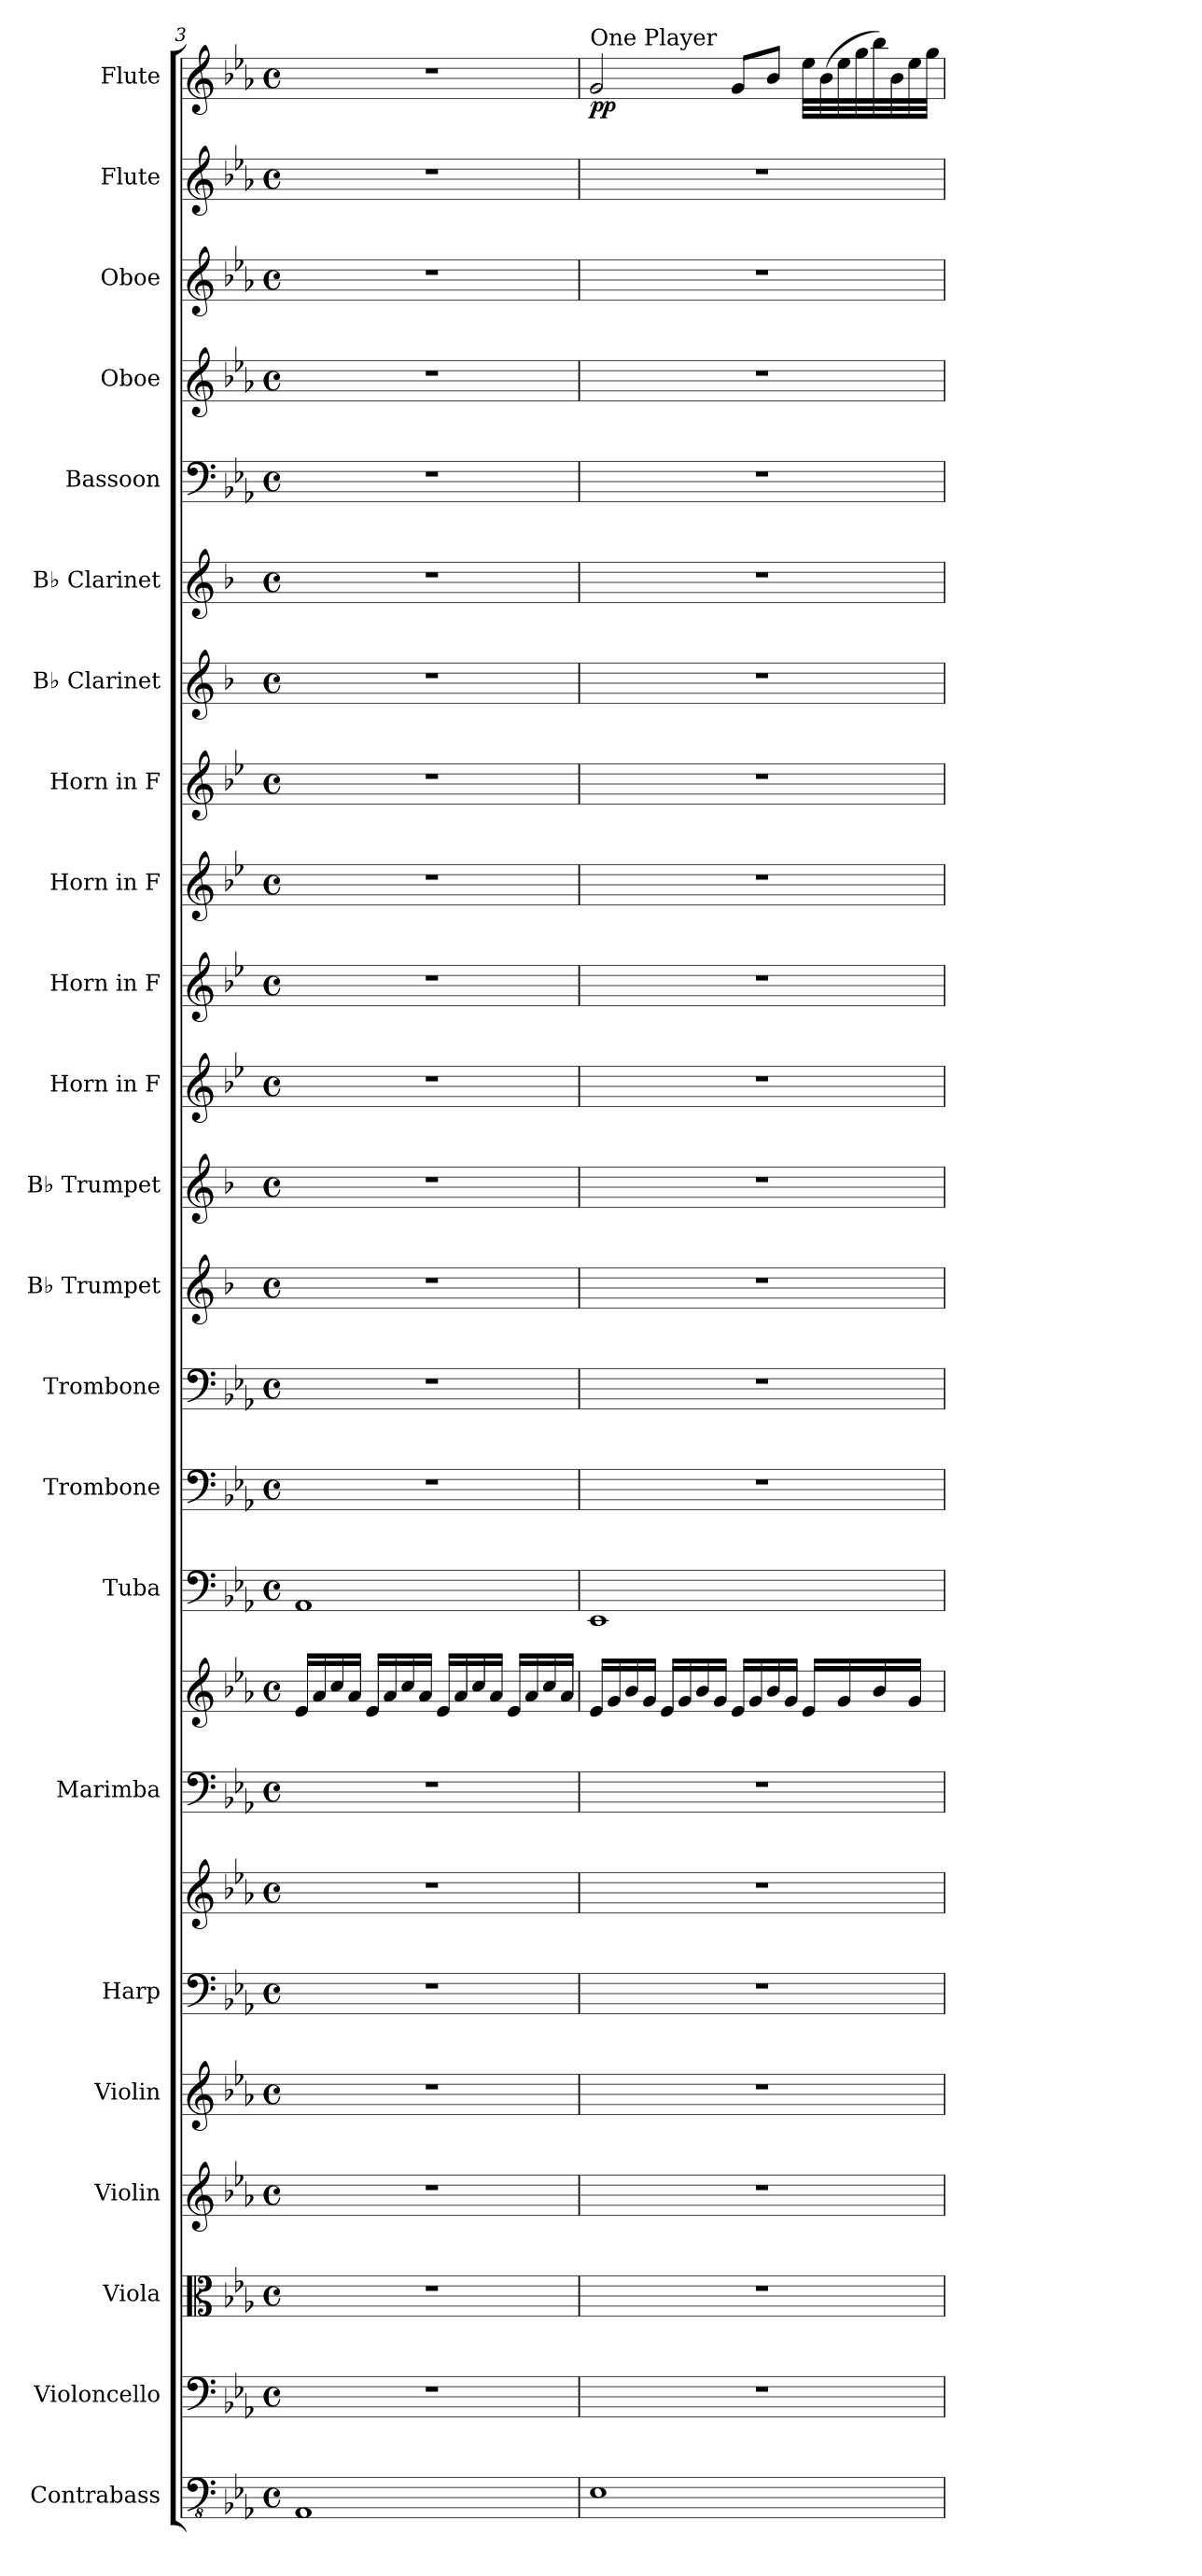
**kern	**kern	**kern	**kern	**kern	**kern	**kern	**kern	**kern	**kern	**kern	**kern	**kern	**kern	**kern	**kern	**kern	**kern	**kern	**kern	**kern	**kern	**kern	**kern	**kern	**dynam
*part23	*part22	*part21	*part20	*part19	*part18	*part18	*part17	*part17	*part16	*part15	*part14	*part13	*part12	*part11	*part10	*part9	*part8	*part7	*part6	*part5	*part4	*part3	*part2	*part1	*part1
*staff25	*staff24	*staff23	*staff22	*staff21	*staff20	*staff19	*staff18	*staff17	*staff16	*staff15	*staff14	*staff13	*staff12	*staff11	*staff10	*staff9	*staff8	*staff7	*staff6	*staff5	*staff4	*staff3	*staff2	*staff1	*staff1
*I"Contrabass	*I"Violoncello	*I"Viola	*I"Violin	*I"Violin	*I"Harp	*	*I"Marimba	*	*I"Tuba	*I"Trombone	*I"Trombone	*I"B♭ Trumpet	*I"B♭ Trumpet	*I"Horn in F	*I"Horn in F	*I"Horn in F	*I"Horn in F	*I"B♭ Clarinet	*I"B♭ Clarinet	*I"Bassoon	*I"Oboe	*I"Oboe	*I"Flute	*I"Flute	*
*I'Cb.	*I'Vlc.	*I'Vla.	*I'Vln.	*I'Vln.	*I'Hrp.	*	*I'Mrm.	*	*I'Tba.	*I'Trb.	*I'Trb.	*I'B♭ Tpt.	*I'B♭ Tpt.	*	*	*	*	*I'B♭ Cl.	*I'B♭ Cl.	*I'Bsn.	*I'Ob.	*I'Ob.	*I'Fl.	*I'Fl.	*
*clefFv4	*clefF4	*clefC3	*clefG2	*clefG2	*clefF4	*clefG2	*clefF4	*clefG2	*clefF4	*clefF4	*clefF4	*clefG2	*clefG2	*clefG2	*clefG2	*clefG2	*clefG2	*clefG2	*clefG2	*clefF4	*clefG2	*clefG2	*clefG2	*clefG2	*
*	*	*	*	*	*	*	*	*	*	*	*	*ITrd1c2	*ITrd1c2	*ITrd4c7	*ITrd4c7	*ITrd4c7	*ITrd4c7	*ITrd1c2	*ITrd1c2	*	*	*	*	*	*
*k[b-e-a-]	*k[b-e-a-]	*k[b-e-a-]	*k[b-e-a-]	*k[b-e-a-]	*k[b-e-a-]	*k[b-e-a-]	*k[b-e-a-]	*k[b-e-a-]	*k[b-e-a-]	*k[b-e-a-]	*k[b-e-a-]	*k[b-e-a-]	*k[b-e-a-]	*k[b-e-a-]	*k[b-e-a-]	*k[b-e-a-]	*k[b-e-a-]	*k[b-e-a-]	*k[b-e-a-]	*k[b-e-a-]	*k[b-e-a-]	*k[b-e-a-]	*k[b-e-a-]	*k[b-e-a-]	*
*M4/4	*M4/4	*M4/4	*M4/4	*M4/4	*M4/4	*M4/4	*M4/4	*M4/4	*M4/4	*M4/4	*M4/4	*M4/4	*M4/4	*M4/4	*M4/4	*M4/4	*M4/4	*M4/4	*M4/4	*M4/4	*M4/4	*M4/4	*M4/4	*M4/4	*
*met(c)	*met(c)	*met(c)	*met(c)	*met(c)	*met(c)	*met(c)	*met(c)	*met(c)	*met(c)	*met(c)	*met(c)	*met(c)	*met(c)	*met(c)	*met(c)	*met(c)	*met(c)	*met(c)	*met(c)	*met(c)	*met(c)	*met(c)	*met(c)	*met(c)	*
=3	=3	=3	=3	=3	=3	=3	=3	=3	=3	=3	=3	=3	=3	=3	=3	=3	=3	=3	=3	=3	=3	=3	=3	=3	=3
1AAA-	1r	1r	1r	1r	1r	1r	1r	16e-/LL	1AA-	1r	1r	1r	1r	1r	1r	1r	1r	1r	1r	1r	1r	1r	1r	1r	.
.	.	.	.	.	.	.	.	16a-/	.	.	.	.	.	.	.	.	.	.	.	.	.	.	.	.	.
.	.	.	.	.	.	.	.	16cc/	.	.	.	.	.	.	.	.	.	.	.	.	.	.	.	.	.
.	.	.	.	.	.	.	.	16a-/JJ	.	.	.	.	.	.	.	.	.	.	.	.	.	.	.	.	.
.	.	.	.	.	.	.	.	16e-/LL	.	.	.	.	.	.	.	.	.	.	.	.	.	.	.	.	.
.	.	.	.	.	.	.	.	16a-/	.	.	.	.	.	.	.	.	.	.	.	.	.	.	.	.	.
.	.	.	.	.	.	.	.	16cc/	.	.	.	.	.	.	.	.	.	.	.	.	.	.	.	.	.
.	.	.	.	.	.	.	.	16a-/JJ	.	.	.	.	.	.	.	.	.	.	.	.	.	.	.	.	.
.	.	.	.	.	.	.	.	16e-/LL	.	.	.	.	.	.	.	.	.	.	.	.	.	.	.	.	.
.	.	.	.	.	.	.	.	16a-/	.	.	.	.	.	.	.	.	.	.	.	.	.	.	.	.	.
.	.	.	.	.	.	.	.	16cc/	.	.	.	.	.	.	.	.	.	.	.	.	.	.	.	.	.
.	.	.	.	.	.	.	.	16a-/JJ	.	.	.	.	.	.	.	.	.	.	.	.	.	.	.	.	.
.	.	.	.	.	.	.	.	16e-/LL	.	.	.	.	.	.	.	.	.	.	.	.	.	.	.	.	.
.	.	.	.	.	.	.	.	16a-/	.	.	.	.	.	.	.	.	.	.	.	.	.	.	.	.	.
.	.	.	.	.	.	.	.	16cc/	.	.	.	.	.	.	.	.	.	.	.	.	.	.	.	.	.
.	.	.	.	.	.	.	.	16a-/JJ	.	.	.	.	.	.	.	.	.	.	.	.	.	.	.	.	.
!!LO:PB:g=z
=4	=4	=4	=4	=4	=4	=4	=4	=4	=4	=4	=4	=4	=4	=4	=4	=4	=4	=4	=4	=4	=4	=4	=4	=4	=4
!	!	!	!	!	!	!	!	!	!	!	!	!	!	!	!	!	!	!	!	!	!	!	!	!LO:TX:a:t=One Player	!
!	!	!	!	!	!	!	!	!	!	!	!	!	!	!	!	!	!	!	!	!	!	!	!	!	!LO:DY:b
1EE-	1r	1r	1r	1r	1r	1r	1r	16e-/LL	1EE-	1r	1r	1r	1r	1r	1r	1r	1r	1r	1r	1r	1r	1r	1r	2g/	pp
.	.	.	.	.	.	.	.	16g/	.	.	.	.	.	.	.	.	.	.	.	.	.	.	.	.	.
.	.	.	.	.	.	.	.	16b-/	.	.	.	.	.	.	.	.	.	.	.	.	.	.	.	.	.
.	.	.	.	.	.	.	.	16g/JJ	.	.	.	.	.	.	.	.	.	.	.	.	.	.	.	.	.
.	.	.	.	.	.	.	.	16e-/LL	.	.	.	.	.	.	.	.	.	.	.	.	.	.	.	.	.
.	.	.	.	.	.	.	.	16g/	.	.	.	.	.	.	.	.	.	.	.	.	.	.	.	.	.
.	.	.	.	.	.	.	.	16b-/	.	.	.	.	.	.	.	.	.	.	.	.	.	.	.	.	.
.	.	.	.	.	.	.	.	16g/JJ	.	.	.	.	.	.	.	.	.	.	.	.	.	.	.	.	.
.	.	.	.	.	.	.	.	16e-/LL	.	.	.	.	.	.	.	.	.	.	.	.	.	.	.	8g/L	.
.	.	.	.	.	.	.	.	16g/	.	.	.	.	.	.	.	.	.	.	.	.	.	.	.	.	.
.	.	.	.	.	.	.	.	16b-/	.	.	.	.	.	.	.	.	.	.	.	.	.	.	.	8b-/J	.
.	.	.	.	.	.	.	.	16g/JJ	.	.	.	.	.	.	.	.	.	.	.	.	.	.	.	.	.
.	.	.	.	.	.	.	.	16e-/LL	.	.	.	.	.	.	.	.	.	.	.	.	.	.	.	32ee-\LLL	.
.	.	.	.	.	.	.	.	.	.	.	.	.	.	.	.	.	.	.	.	.	.	.	.	(32b-\	.
.	.	.	.	.	.	.	.	16g/	.	.	.	.	.	.	.	.	.	.	.	.	.	.	.	32ee-\	.
.	.	.	.	.	.	.	.	.	.	.	.	.	.	.	.	.	.	.	.	.	.	.	.	32gg\	.
.	.	.	.	.	.	.	.	16b-/	.	.	.	.	.	.	.	.	.	.	.	.	.	.	.	32bb-\)	.
.	.	.	.	.	.	.	.	.	.	.	.	.	.	.	.	.	.	.	.	.	.	.	.	32b-\	.
.	.	.	.	.	.	.	.	16g/JJ	.	.	.	.	.	.	.	.	.	.	.	.	.	.	.	32ee-\	.
.	.	.	.	.	.	.	.	.	.	.	.	.	.	.	.	.	.	.	.	.	.	.	.	32gg\JJJ	.
=	=	=	=	=	=	=	=	=	=	=	=	=	=	=	=	=	=	=	=	=	=	=	=	=	=
*-	*-	*-	*-	*-	*-	*-	*-	*-	*-	*-	*-	*-	*-	*-	*-	*-	*-	*-	*-	*-	*-	*-	*-	*-	*-
